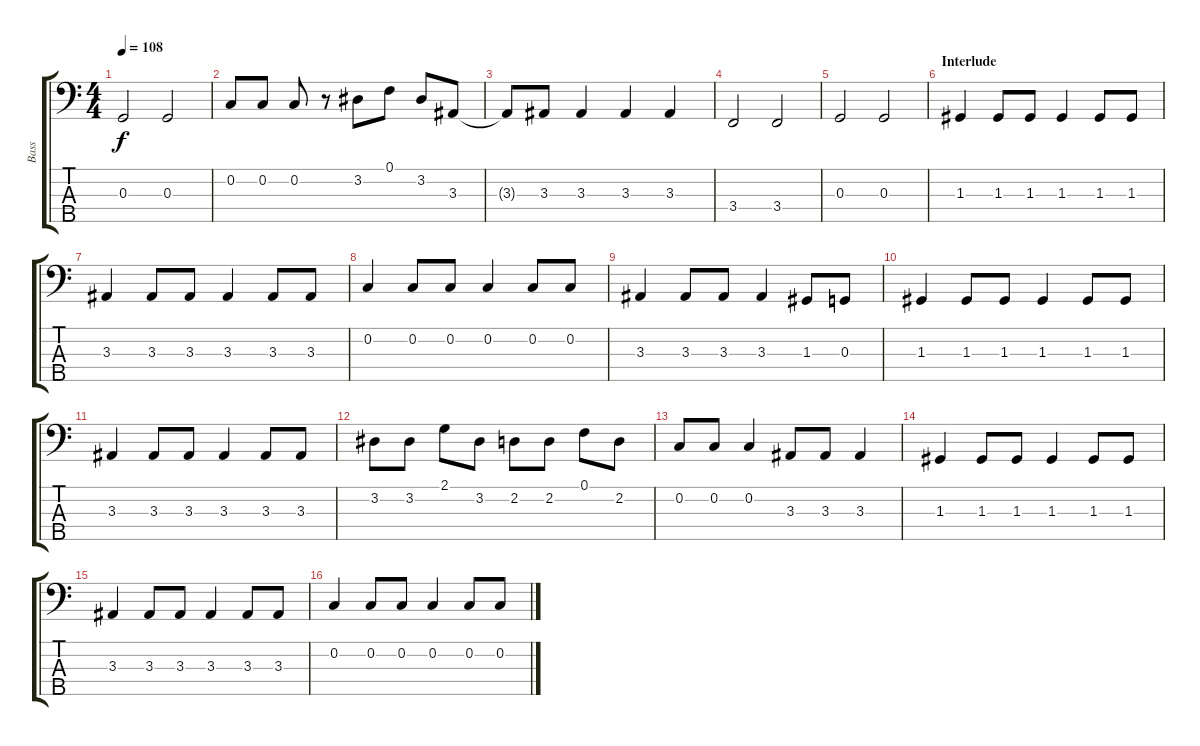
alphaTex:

\track ("Bass" "Bass") {instrument electricbassfinger}
\staff {score tabs}
\tuning (F2 C2 G1 D1 A0) {hide}
\ts (4 4)
\tempo 108
\clef f4
\ks c
0.3.2{dy f} 0.3.2 |
0.2.8 0.2.8 0.2.8 r.8 3.2.8 0.1.8 3.2.8 3.3.8 |
3.3{t}.8 3.3.8 3.3.4 3.3.4 3.3.4 |
3.4.2 3.4.2 |
0.3.2 0.3.2 |
\section ("" "Interlude")
1.3.4 1.3.8 1.3.8 1.3.4 1.3.8 1.3.8 |
3.3.4 3.3.8 3.3.8 3.3.4 3.3.8 3.3.8 |
0.2.4 0.2.8 0.2.8 0.2.4 0.2.8 0.2.8 |
3.3.4 3.3.8 3.3.8 3.3.4 1.3.8 0.3.8 |
1.3.4 1.3.8 1.3.8 1.3.4 1.3.8 1.3.8 |
3.3.4 3.3.8 3.3.8 3.3.4 3.3.8 3.3.8 |
3.2.8 3.2.8 2.1.8 3.2.8 2.2.8 2.2.8 0.1.8 2.2.8 |
0.2.8 0.2.8 0.2.4 3.3.8 3.3.8 3.3.4 |
1.3.4 1.3.8 1.3.8 1.3.4 1.3.8 1.3.8 |
3.3.4 3.3.8 3.3.8 3.3.4 3.3.8 3.3.8 |
0.2.4 0.2.8 0.2.8 0.2.4 0.2.8 0.2.8
